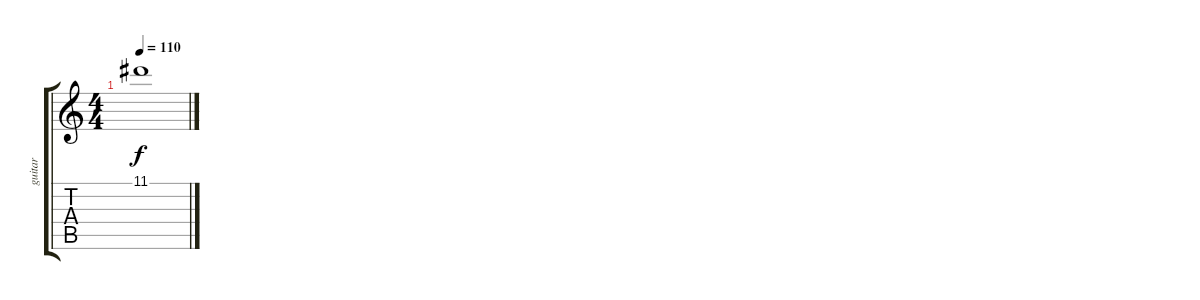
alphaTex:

\track ("guitar" "guitar") {instrument acousticguitarnylon}
\staff {score tabs}
\tuning (E4 B3 G3 D3 A2 E2) {hide}
\ts (4 4)
\tempo 110
\clef g2
\ks c
11.1.1{dy f}
